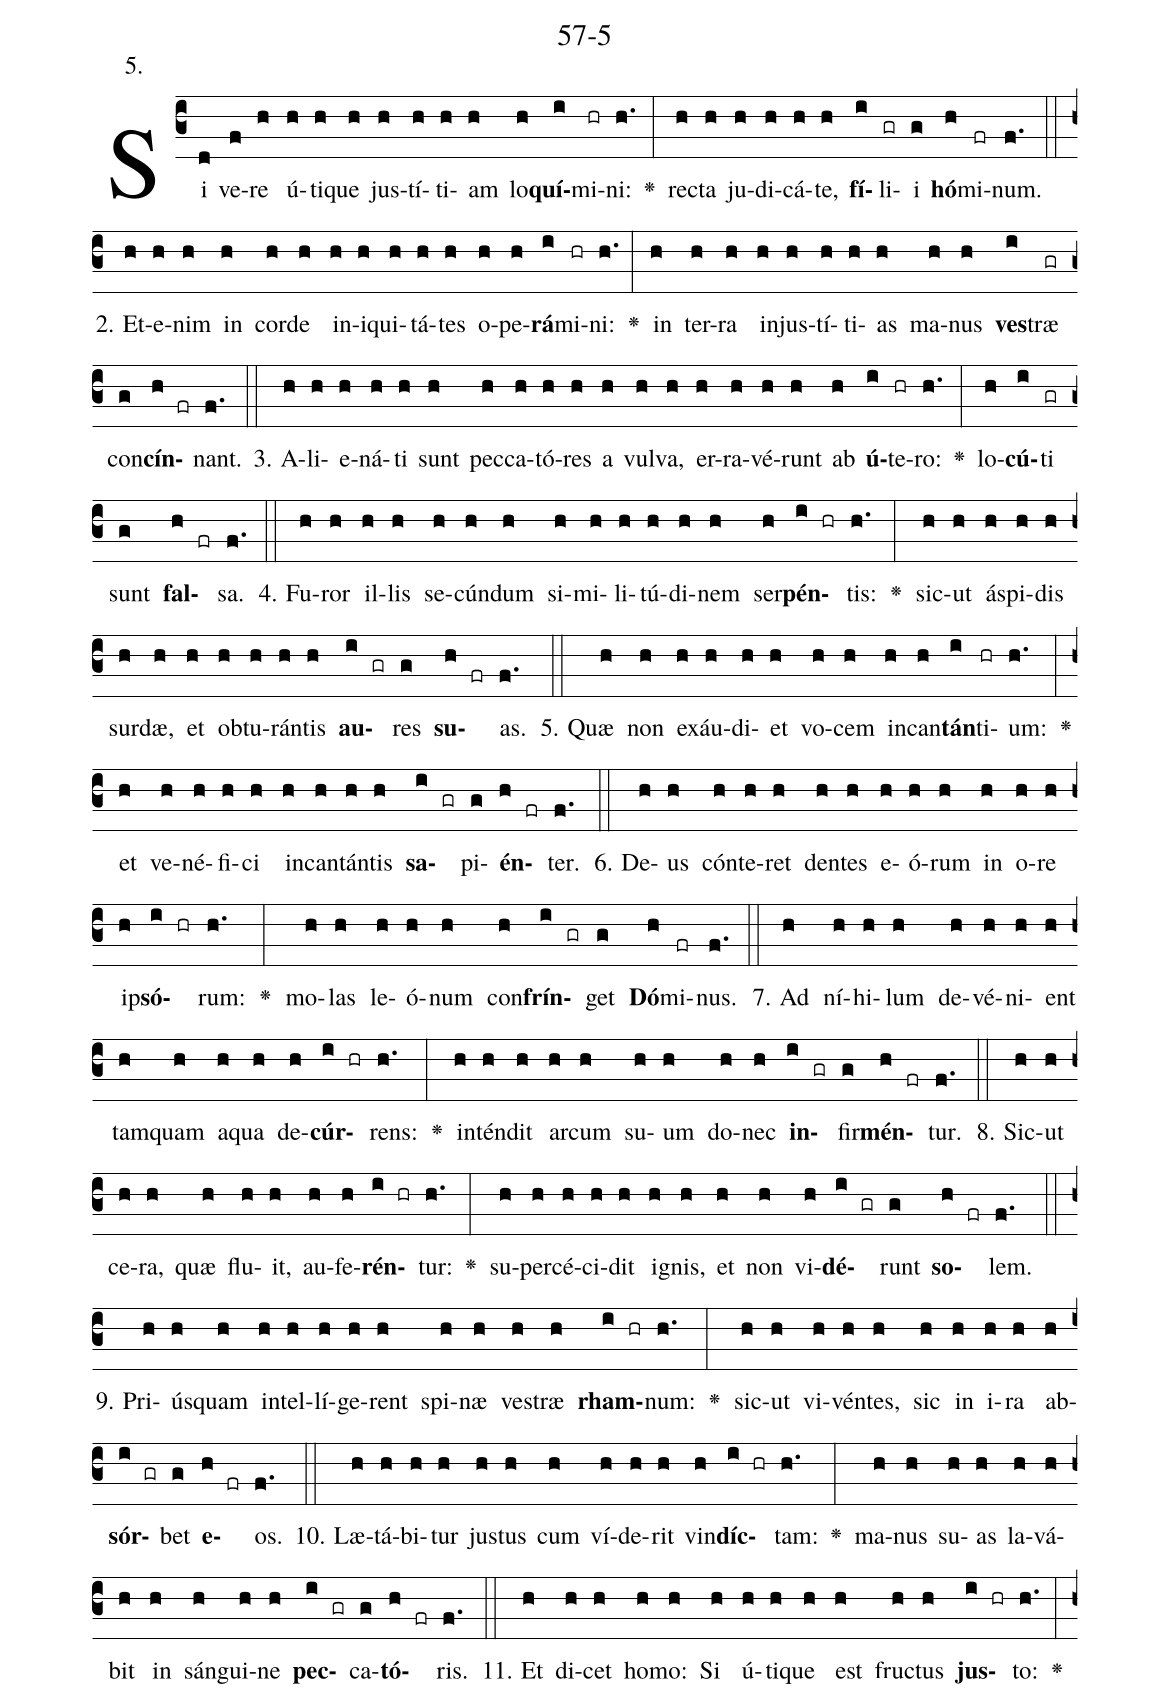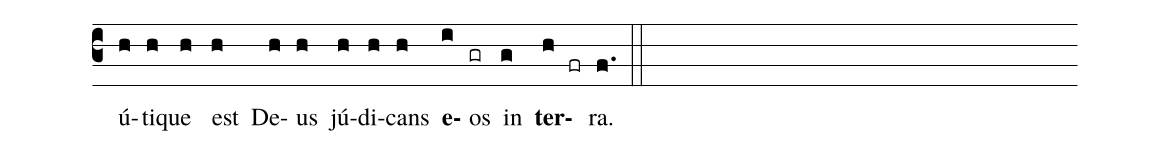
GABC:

name: 57-5;
annotation: 5.;
%%
(c3)Si(d) ve(f)re(h) ú(h)ti(h)que(h) jus(h)tí(h)ti(h)am(h) lo(h)<b>quí</b>(i)mi(hr)ni:(h.) <v>\greheightstar</v>(:) rec(h)ta(h) ju(h)di(h)cá(h)te,(h) <b>fí</b>(i)li(gr)i(g) <b>hó</b>(h)mi(fr)num.(f.) (::)
2. Et(h)e(h)nim(h) in(h) cor(h)de(h) in(h)i(h)qui(h)tá(h)tes(h) o(h)pe(h)<b>rá</b>(i)mi(hr)ni:(h.) <v>\greheightstar</v>(:) in(h) ter(h)ra(h) in(h)jus(h)tí(h)ti(h)as(h) ma(h)nus(h) <b>ves</b>(i)træ(gr) con(g)<b>cín</b>(h fr)nant.(f.) (::)
3. A(h)li(h)e(h)ná(h)ti(h) sunt(h) pec(h)ca(h)tó(h)res(h) a(h) vul(h)va,(h) er(h)ra(h)vé(h)runt(h) ab(h) <b>ú</b>(i)te(hr)ro:(h.) <v>\greheightstar</v>(:) lo(h)<b>cú</b>(i)ti(gr) sunt(g) <b>fal</b>(h fr)sa.(f.) (::)
4. Fu(h)ror(h) il(h)lis(h) se(h)cún(h)dum(h) si(h)mi(h)li(h)tú(h)di(h)nem(h) ser(h)<b>pén</b>(i hr)tis:(h.) <v>\greheightstar</v>(:) sic(h)ut(h) ás(h)pi(h)dis(h) sur(h)dæ,(h) et(h) ob(h)tu(h)rán(h)tis(h) <b>au</b>(i gr)res(g) <b>su</b>(h fr)as.(f.) (::)
5. Quæ(h) non(h) ex(h)áu(h)di(h)et(h) vo(h)cem(h) in(h)can(h)<b>tán</b>(i)ti(hr)um:(h.) <v>\greheightstar</v>(:) et(h) ve(h)né(h)fi(h)ci(h) in(h)can(h)tán(h)tis(h) <b>sa</b>(i gr)pi(g)<b>én</b>(h fr)ter.(f.) (::)
6. De(h)us(h) cón(h)te(h)ret(h) den(h)tes(h) e(h)ó(h)rum(h) in(h) o(h)re(h) ip(h)<b>só</b>(i hr)rum:(h.) <v>\greheightstar</v>(:) mo(h)las(h) le(h)ó(h)num(h) con(h)<b>frín</b>(i gr)get(g) <b>Dó</b>(h)mi(fr)nus.(f.) (::)
7. Ad(h) ní(h)hi(h)lum(h) de(h)vé(h)ni(h)ent(h) tam(h)quam(h) a(h)qua(h) de(h)<b>cúr</b>(i hr)rens:(h.) <v>\greheightstar</v>(:) in(h)tén(h)dit(h) ar(h)cum(h) su(h)um(h) do(h)nec(h) <b>in</b>(i gr)fir(g)<b>mén</b>(h fr)tur.(f.) (::)
8. Sic(h)ut(h) ce(h)ra,(h) quæ(h) flu(h)it,(h) au(h)fe(h)<b>rén</b>(i hr)tur:(h.) <v>\greheightstar</v>(:) su(h)per(h)cé(h)ci(h)dit(h) i(h)gnis,(h) et(h) non(h) vi(h)<b>dé</b>(i gr)runt(g) <b>so</b>(h fr)lem.(f.) (::)
9. Pri(h)ús(h)quam(h) in(h)tel(h)lí(h)ge(h)rent(h) spi(h)næ(h) ves(h)træ(h) <b>rham</b>(i hr)num:(h.) <v>\greheightstar</v>(:) sic(h)ut(h) vi(h)vén(h)tes,(h) sic(h) in(h) i(h)ra(h) ab(h)<b>sór</b>(i gr)bet(g) <b>e</b>(h fr)os.(f.) (::)
10. Læ(h)tá(h)bi(h)tur(h) jus(h)tus(h) cum(h) ví(h)de(h)rit(h) vin(h)<b>díc</b>(i hr)tam:(h.) <v>\greheightstar</v>(:) ma(h)nus(h) su(h)as(h) la(h)vá(h)bit(h) in(h) sán(h)gui(h)ne(h) <b>pec</b>(i gr)ca(g)<b>tó</b>(h fr)ris.(f.) (::)
11. Et(h) di(h)cet(h) ho(h)mo:(h) Si(h) ú(h)ti(h)que(h) est(h) fruc(h)tus(h) <b>jus</b>(i hr)to:(h.) <v>\greheightstar</v>(:) ú(h)ti(h)que(h) est(h) De(h)us(h) jú(h)di(h)cans(h) <b>e</b>(i)os(gr) in(g) <b>ter</b>(h fr)ra.(f.) (::)
